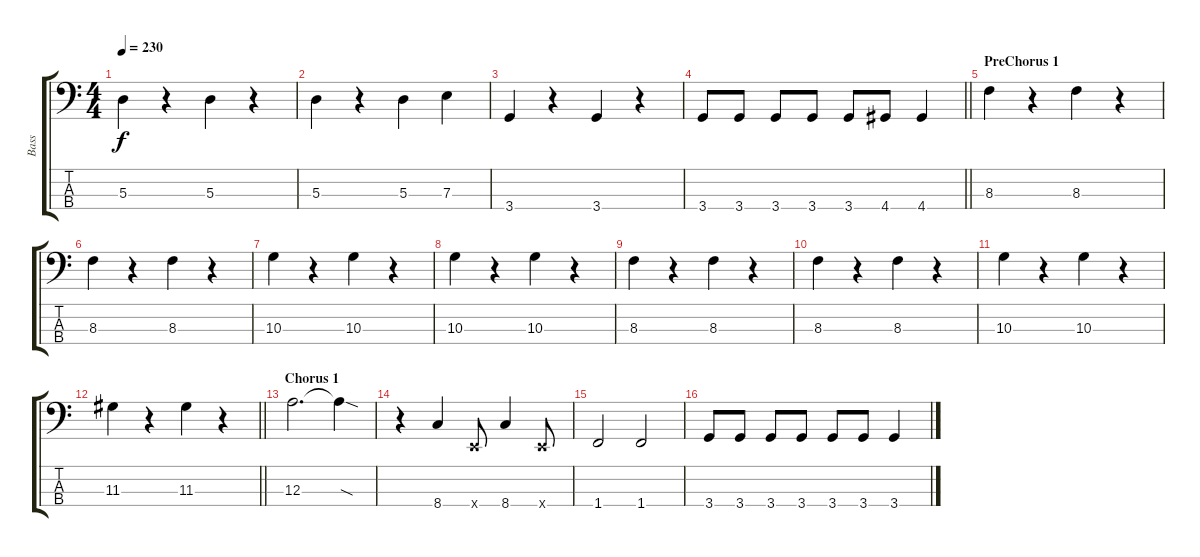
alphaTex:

\track ("Bass" "Bass") {instrument electricbassfinger}
\staff {score tabs}
\tuning (G2 D2 A1 E1) {hide}
\ts (4 4)
\tempo 230
\clef f4
\ks c
5.3.4{dy f} r.4 5.3.4 r.4 |
5.3.4 r.4 5.3.4 7.3.4 |
3.4.4 r.4 3.4.4 r.4 |
\barLineRight lightlight
3.4.8 3.4.8 3.4.8 3.4.8 3.4.8 4.4.8 4.4.4 |
\section ("" "PreChorus 1")
8.3.4 r.4 8.3.4 r.4 |
8.3.4 r.4 8.3.4 r.4 |
10.3.4 r.4 10.3.4 r.4 |
10.3.4 r.4 10.3.4 r.4 |
8.3.4 r.4 8.3.4 r.4 |
8.3.4 r.4 8.3.4 r.4 |
10.3.4 r.4 10.3.4 r.4 |
\barLineRight lightlight
11.3.4 r.4 11.3.4 r.4 |
\section ("" "Chorus 1")
12.3.2{d volume 16} 12.3{sod t}.4 |
r.4 8.4.4 0.4{x}.8 8.4.4 0.4{x}.8 |
1.4.2 1.4.2 |
3.4.8 3.4.8 3.4.8 3.4.8 3.4.8 3.4.8 3.4.4
